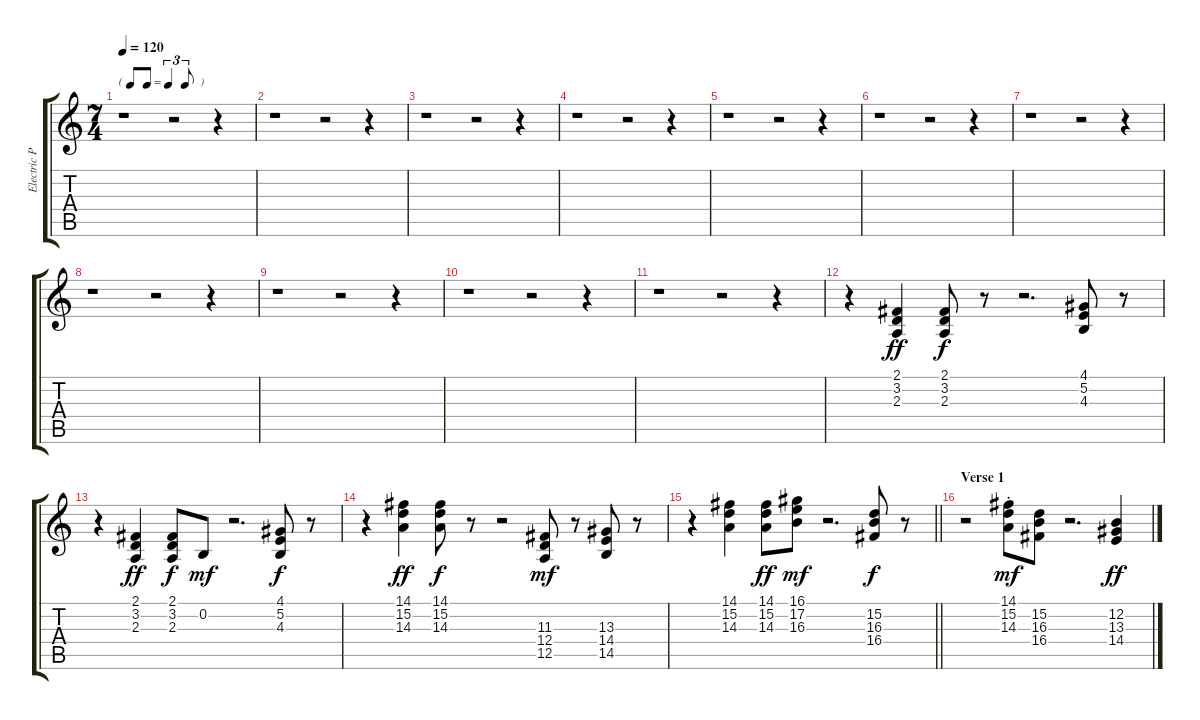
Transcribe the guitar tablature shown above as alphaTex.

\track ("Electric Piano (Wright)" "Electric P") {instrument electricpiano2}
\staff {score tabs}
\tuning (E4 B3 G3 D3 A2 E2) {hide}
\ts (7 4)
\tf triplet8th
\tempo 120
\clef g2
\ks c
r.1{dy ff instrument electricpiano2} r.2 r.4 |
r.1 r.2 r.4 |
r.1 r.2 r.4 |
r.1 r.2 r.4 |
r.1 r.2 r.4 |
r.1 r.2 r.4 |
r.1 r.2 r.4 |
r.1 r.2 r.4 |
r.1 r.2 r.4 |
r.1 r.2 r.4 |
r.1 r.2 r.4 |
r.4 (2.1 3.2 2.3).4 (2.1 3.2 2.3).8{dy f} r.8 r.2{d} (4.1 5.2 4.3).8 r.8 |
r.4 (2.1 3.2 2.3).4{dy ff} (2.1 3.2 2.3).8{dy f} 0.2.8{dy mf} r.2{d} (4.1 5.2 4.3).8{dy f} r.8 |
r.4 (14.1 15.2 14.3).4{dy ff} (14.1 15.2 14.3).8{dy f} r.8 r.2 (11.3 12.4 12.5).8{dy mf} r.8 (13.3 14.4 14.5).8 r.8 |
\barLineRight lightlight
r.4 (14.1 15.2 14.3).4 (14.1 15.2 14.3).8{dy ff} (16.1 17.2 16.3).8{dy mf} r.2{d} (15.2 16.3 16.4).8{dy f} r.8 |
\section ("" "Verse 1")
r.2 (14.1{st} 15.2{st} 14.3{st}).8{dy mf} (15.2 16.3 16.4).8 r.2{d} (12.2 13.3 14.4).4{dy ff}
